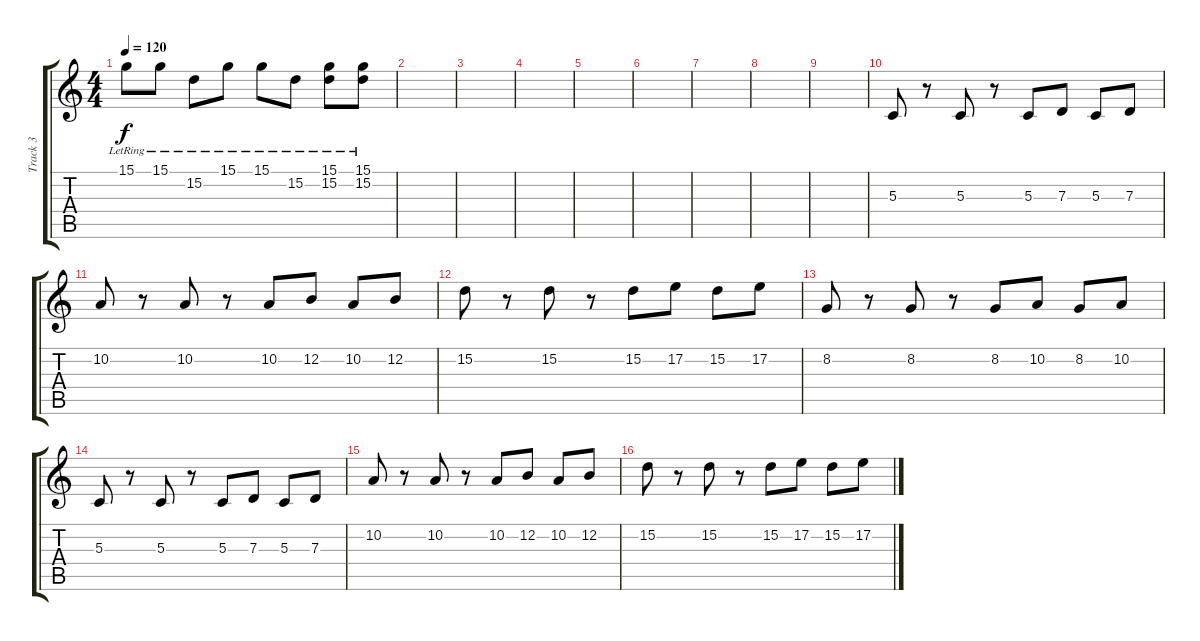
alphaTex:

\track ("Track 3" "Track 3") {instrument steeldrums}
\staff {score tabs}
\tuning (E4 B3 G3 D3 A2 E2) {hide}
\ts (4 4)
\tempo 120
\clef g2
\ks c
15.1{lr}.8{dy f} 15.1{lr}.8 15.2{lr}.8 15.1{lr}.8 15.1{lr}.8 15.2{lr}.8 (15.1 15.2{lr}).8 (15.1 15.2{lr}).8 |
|
|
|
|
|
|
|
|
5.3.8 r.8 5.3.8 r.8 5.3.8 7.3.8 5.3.8 7.3.8 |
10.2.8 r.8 10.2.8 r.8 10.2.8 12.2.8 10.2.8 12.2.8 |
15.2.8 r.8 15.2.8 r.8 15.2.8 17.2.8 15.2.8 17.2.8 |
8.2.8 r.8 8.2.8 r.8 8.2.8 10.2.8 8.2.8 10.2.8 |
5.3.8 r.8 5.3.8 r.8 5.3.8 7.3.8 5.3.8 7.3.8 |
10.2.8 r.8 10.2.8 r.8 10.2.8 12.2.8 10.2.8 12.2.8 |
15.2.8 r.8 15.2.8 r.8 15.2.8 17.2.8 15.2.8 17.2.8
